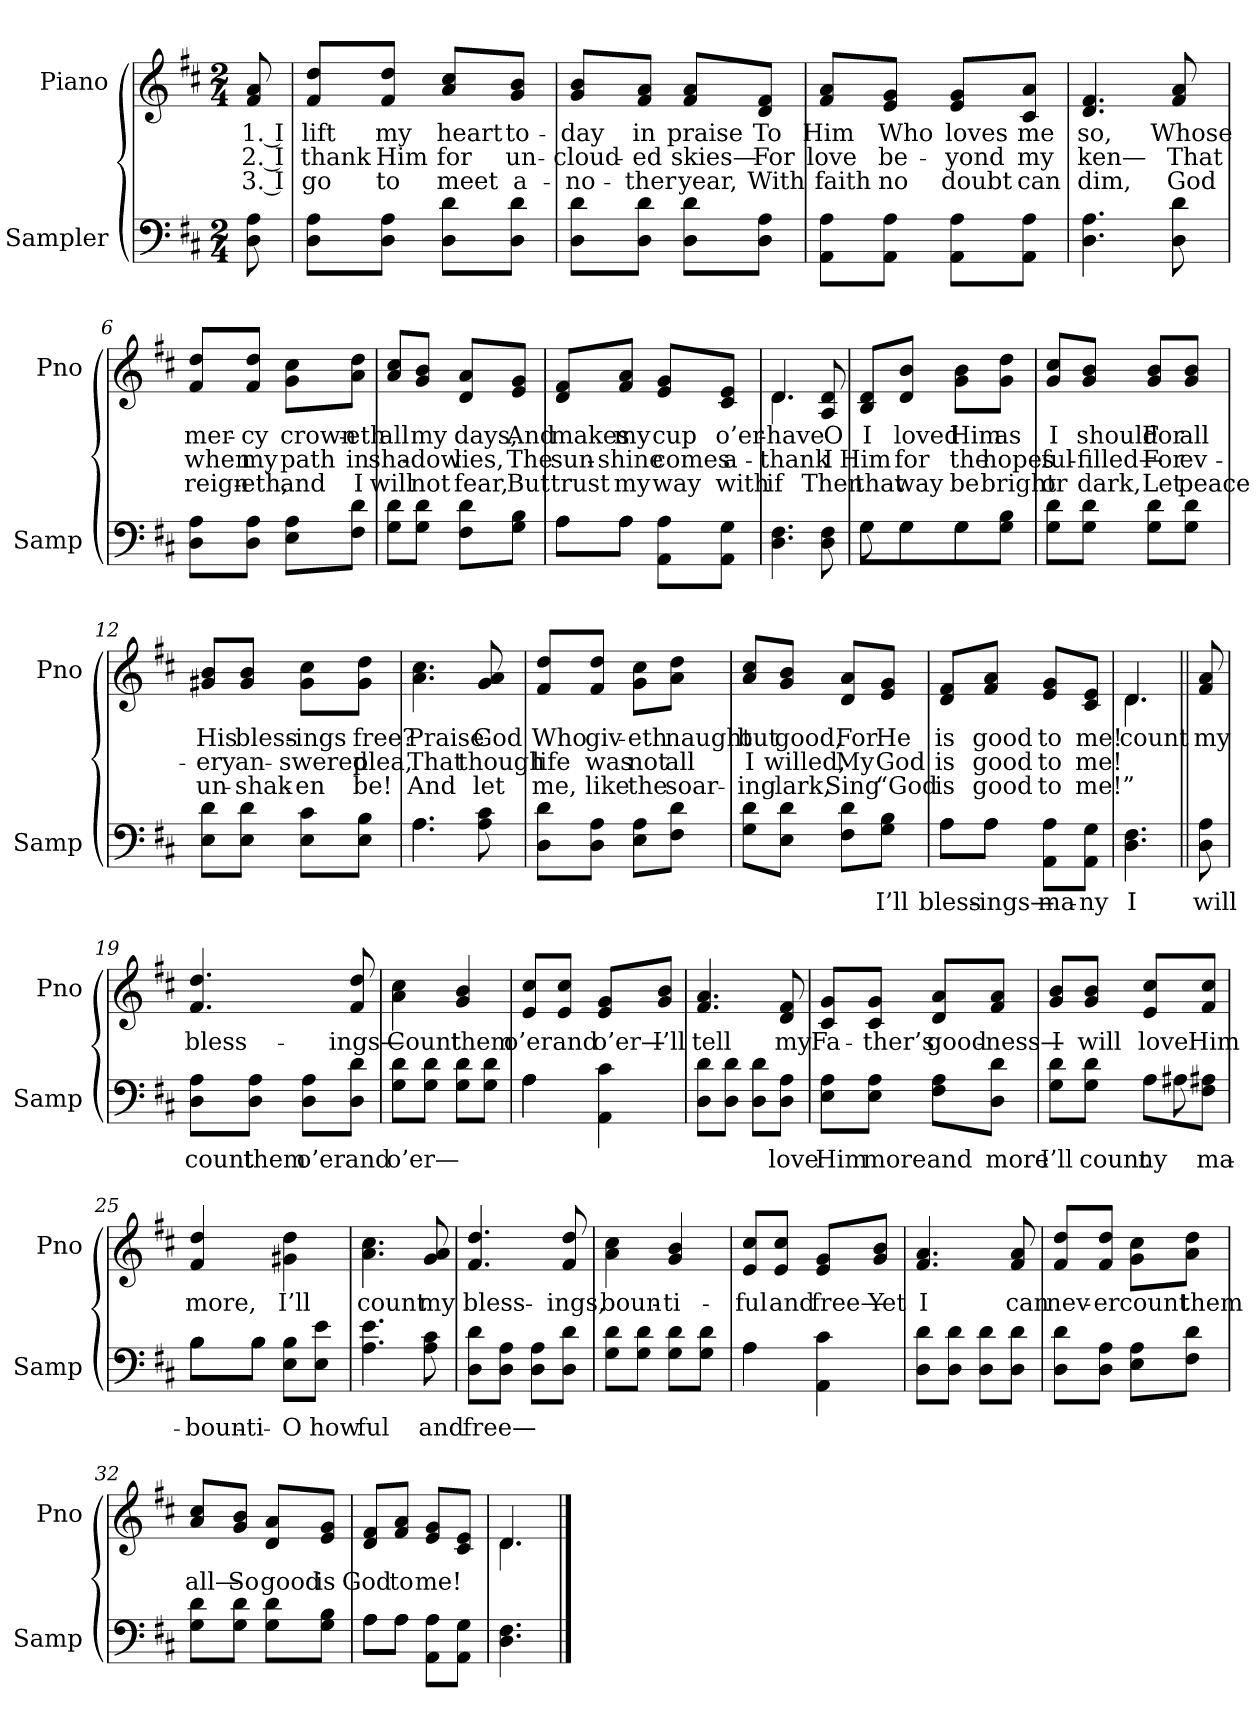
**kern	**text	**kern	**text	**text	**text
*part2	*part2	*part1	*part1	*part1	*part1
*staff2	*staff2	*staff1	*staff1	*staff1	*staff1
*I"Sampler	*	*I"Piano	*	*	*
*I'Samp	*	*I'Pno	*	*	*
*clefF4	*	*clefG2	*	*	*
*k[f#c#]	*	*k[f#c#]	*	*	*
*D:	*	*D:	*	*	*
*M2/4	*	*M2/4	*	*	*
=1	=1	=1	=1	=1	=1
8D 8A	.	8f# 8a	1. I	2. I	3. I
=2	=2	=2	=2	=2	=2
8D\ 8A\L	.	8f#/ 8dd/L	lift	thank	go
8D\ 8A\J	.	8f#/ 8dd/J	my	Him	to
8D\ 8d\L	.	8a/ 8cc#/L	heart	for	meet
8D\ 8d\J	.	8g/ 8b/J	to-	un-	a-
=3	=3	=3	=3	=3	=3
8D\ 8d\L	.	8g/ 8b/L	-day	-cloud-	-no-
8D\ 8d\J	.	8f#/ 8a/J	in	-ed	-ther
8D\ 8d\L	.	8f#/ 8a/L	praise	skies—	year,
8D\ 8A\J	.	8d/ 8f#/J	To	For	With
=4	=4	=4	=4	=4	=4
8AA\ 8A\L	.	8f#/ 8a/L	Him	love	faith
8AA\ 8A\J	.	8e/ 8g/J	Who	be-	no
8AA\ 8A\L	.	8e/ 8g/L	loves	-yond	doubt
8AA\ 8A\J	.	8c#/ 8a/J	me	my	can
=5	=5	=5	=5	=5	=5
4.D 4.A	.	4.d 4.f#	so,	ken—	dim,
8D 8d	.	8f# 8a	Whose	That	God
=6	=6	=6	=6	=6	=6
8D\ 8A\L	.	8f#/ 8dd/L	mer-	when	reign-
8D\ 8A\J	.	8f#/ 8dd/J	-cy	my	-eth,
8E\ 8A\L	.	8g\ 8cc#\L	crown-	path	and
8F#\ 8d\J	.	8a\ 8dd\J	-eth	in	I
=7	=7	=7	=7	=7	=7
8G\ 8d\L	.	8a/ 8cc#/L	all	sha-	will
8G\ 8d\J	.	8g/ 8b/J	my	-dow	not
8F#\ 8d\L	.	8d/ 8a/L	days,	lies,	fear,
8G\ 8B\J	.	8e/ 8g/J	And	The	But
=8	=8	=8	=8	=8	=8
*^	*	*	*	*	*
8A\L	8A\L	.	8d/ 8f#/L	makes	sun-	trust
8A\J	8A\J	.	8f#/ 8a/J	my	-shine	my
8AA\ 8A\L	4ryy	.	8e/ 8g/L	cup	comes	way
8AA\ 8G\J	.	.	8c#/ 8e/J	o’er-	a-	with
*v	*v	*	*	*	*	*
=9	=9	=9	=9	=9	=9
*	*	*^	*	*	*
4.D 4.F#	.	4.d/	4.d	have	thank	if
8D 8F#	.	8A 8d	8ryy	O	I	Then
*	*	*v	*v	*	*	*
=10	=10	=10	=10	=10	=10
*^	*	*	*	*	*
8G\L	8G	.	8B/ 8d/L	I	Him	that
8G\J	8G\L	.	8d/ 8b/J	loved	for	way
8G\L	8G\J	.	8g\ 8b\L	Him	the	be
8G\ 8B\J	8ryy	.	8g\ 8dd\J	as	hopes	bright
*v	*v	*	*	*	*	*
=11	=11	=11	=11	=11	=11
8G\ 8d\L	.	8g/ 8cc#/L	I	ful-	or
8G\ 8d\J	.	8g/ 8b/J	should	-filled—	dark,
8G\ 8d\L	.	8g/ 8b/L	For	For	Let
8G\ 8d\J	.	8g/ 8b/J	all	ev-	peace
=12	=12	=12	=12	=12	=12
8E\ 8d\L	.	8g#X/ 8b/L	His	-ery	un-
8E\ 8d\J	.	8g#/ 8b/J	bless-	an-	-shak-
8E\ 8c#\L	.	8g#\ 8cc#\L	-ings	-swered	-en
8E\ 8B\J	.	8g#\ 8dd\J	free?	plea,	be!
=13	=13	=13	=13	=13	=13
*^	*	*	*	*	*
4.A\	4.A	.	4.a 4.cc#	Praise	That	And
8A 8c#	8ryy	.	8g 8a	God	though	let
*v	*v	*	*	*	*	*
=14	=14	=14	=14	=14	=14
8D\ 8d\L	.	8f#/ 8dd/L	Who	life	me,
8D\ 8A\J	.	8f#/ 8dd/J	giv-	was	like
8E\ 8A\L	.	8g\ 8cc#\L	-eth	not	the
8F#\ 8d\J	.	8a\ 8dd\J	naught	all	soar-
=15	=15	=15	=15	=15	=15
8G\ 8d\L	.	8a/ 8cc#/L	but	I	-ing
8E\ 8d\J	.	8g/ 8b/J	good,	willed,	lark,
8F#\ 8d\L	.	8d/ 8a/L	For	My	Sing
8G\ 8B\J	I’ll	8e/ 8g/J	He	God	“God
=16	=16	=16	=16	=16	=16
*^	*	*	*	*	*
8A\L	8A\L	bless-	8d/ 8f#/L	is	is	is
8A\J	8A\J	-ings—	8f#/ 8a/J	good	good	good
8AA\ 8A\L	4ryy	ma-	8e/ 8g/L	to	to	to
8AA\ 8G\J	.	-ny	8c#/ 8e/J	me!	me!	me!”
*v	*v	*	*	*	*	*
=17	=17	=17	=17	=17	=17
*	*	*^	*	*	*
4.D 4.F#	I	4.d/	4.d	count	.	.
=18||	=18||	=18||	=18||	=18||	=18||	=18||
!	!	!LO:TX:t=Refrain	!	!	!	!
*	*	*v	*v	*	*	*
8D 8A	will	8f# 8a	my	.	.
=19	=19	=19	=19	=19	=19
8D\ 8A\L	count	4.f# 4.dd	bless-	.	.
8D\ 8A\J	them	.	.	.	.
8D\ 8A\L	o’er	.	.	.	.
8D\ 8d\J	and	8f# 8dd	-ings—	.	.
=20	=20	=20	=20	=20	=20
8G\ 8d\L	o’er—	4a 4cc#	Count	.	.
8G\ 8d\J	.	.	.	.	.
8G\ 8d\L	.	4g 4b	them	.	.
8G\ 8d\J	.	.	.	.	.
=21	=21	=21	=21	=21	=21
*^	*	*	*	*	*
4A\	4A	.	8e/ 8cc#/L	o’er	.	.
.	.	.	8e/ 8cc#/J	and	.	.
4AA 4c#	4ryy	.	8e/ 8g/L	o’er—	.	.
.	.	.	8g/ 8b/J	I’ll	.	.
*v	*v	*	*	*	*	*
=22	=22	=22	=22	=22	=22
8D\ 8d\L	.	4.f# 4.a	tell	.	.
8D\ 8d\J	.	.	.	.	.
8D\ 8d\L	.	.	.	.	.
8D\ 8A\J	love	8d 8f#	my	.	.
=23	=23	=23	=23	=23	=23
8E\ 8A\L	Him	8c#/ 8g/L	Fa-	.	.
8E\ 8A\J	more	8c#/ 8g/J	-ther’s	.	.
8F#\ 8A\L	and	8d/ 8a/L	good-	.	.
8D\ 8d\J	more	8f#/ 8a/J	-ness—	.	.
=24	=24	=24	=24	=24	=24
*^	*	*	*	*	*
8G\ 8d\L	4ryy	I’ll	8g/ 8b/L	I	.	.
8G\ 8d\J	.	count	8g/ 8b/J	will	.	.
8A\L	8A#	-ny	8e/ 8cc#/L	love	.	.
8F#\ 8A#X\J	8ryy	ma-	8f#/ 8cc#/J	Him	.	.
=25	=25	=25	=25	=25	=25	=25
8B\L	8B\L	boun-	4f# 4dd	more,	.	.
8B\J	8B\J	-ti-	.	.	.	.
8E\ 8B\L	4ryy	O	4g#X 4dd	I’ll	.	.
8E\ 8e\J	.	how	.	.	.	.
*v	*v	*	*	*	*	*
=26	=26	=26	=26	=26	=26
4.A 4.e	-ful	4.a 4.cc#	count	.	.
8A 8c#	and	8g 8a	my	.	.
=27	=27	=27	=27	=27	=27
8D\ 8d\L	free—	4.f# 4.dd	bless-	.	.
8D\ 8A\J	.	.	.	.	.
8D\ 8A\L	.	.	.	.	.
8D\ 8d\J	.	8f# 8dd	-ings,	.	.
=28	=28	=28	=28	=28	=28
8G\ 8d\L	.	4a 4cc#	boun-	.	.
8G\ 8d\J	.	.	.	.	.
8G\ 8d\L	.	4g 4b	-ti-	.	.
8G\ 8d\J	.	.	.	.	.
=29	=29	=29	=29	=29	=29
*^	*	*	*	*	*
4A\	4A	.	8e/ 8cc#/L	-ful	.	.
.	.	.	8e/ 8cc#/J	and	.	.
4AA 4c#	4ryy	.	8e/ 8g/L	free—	.	.
.	.	.	8g/ 8b/J	Yet	.	.
*v	*v	*	*	*	*	*
=30	=30	=30	=30	=30	=30
8D\ 8d\L	.	4.f# 4.a	I	.	.
8D\ 8d\J	.	.	.	.	.
8D\ 8d\L	.	.	.	.	.
8D\ 8d\J	.	8f# 8a	can	.	.
=31	=31	=31	=31	=31	=31
8D\ 8d\L	.	8f#/ 8dd/L	nev-	.	.
8D\ 8A\J	.	8f#/ 8dd/J	-er	.	.
8E\ 8A\L	.	8g\ 8cc#\L	count	.	.
8F#\ 8d\J	.	8a\ 8dd\J	them	.	.
=32	=32	=32	=32	=32	=32
8G\ 8d\L	.	8a/ 8cc#/L	all—	.	.
8G\ 8d\J	.	8g/ 8b/J	So	.	.
8G\ 8d\L	.	8d/ 8a/L	good	.	.
8G\ 8B\J	.	8e/ 8g/J	is	.	.
=33	=33	=33	=33	=33	=33
*^	*	*	*	*	*
8A\L	8A\L	.	8d/ 8f#/L	God	.	.
8A\J	8A\J	.	8f#/ 8a/J	to	.	.
8AA\ 8A\L	4ryy	.	8e/ 8g/L	me!	.	.
8AA\ 8G\J	.	.	8c#/ 8e/J	.	.	.
*v	*v	*	*	*	*	*
=34	=34	=34	=34	=34	=34
*	*	*^	*	*	*
4.D 4.F#	.	4.d/	4.d	.	.	.
*	*	*v	*v	*	*	*
==	==	==	==	==	==
*-	*-	*-	*-	*-	*-
